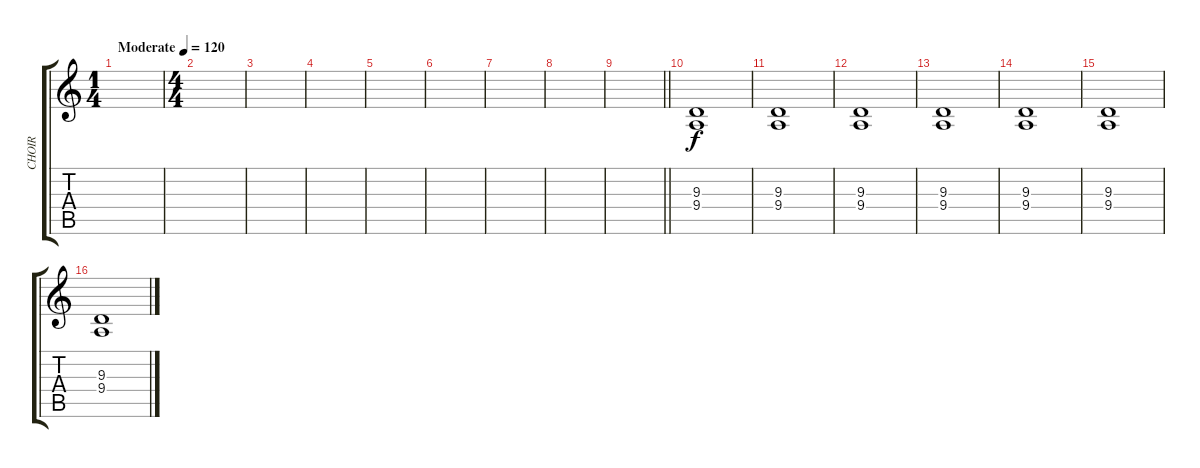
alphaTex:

\track ("CHOIR" "CHOIR") {instrument choiraahs}
\staff {score tabs}
\tuning (D4 A3 F3 C3 G2 D2) {hide}
\ts (1 4)
\tempo (120 "Moderate")
\clef g2
\ks c
|
\ts (4 4)
|
|
|
|
|
|
|
\barLineRight lightlight
|
(9.3 9.4).1 |
(9.3 9.4).1 |
(9.3 9.4).1 |
(9.3 9.4).1 |
(9.3 9.4).1 |
(9.3 9.4).1 |
(9.3 9.4).1
